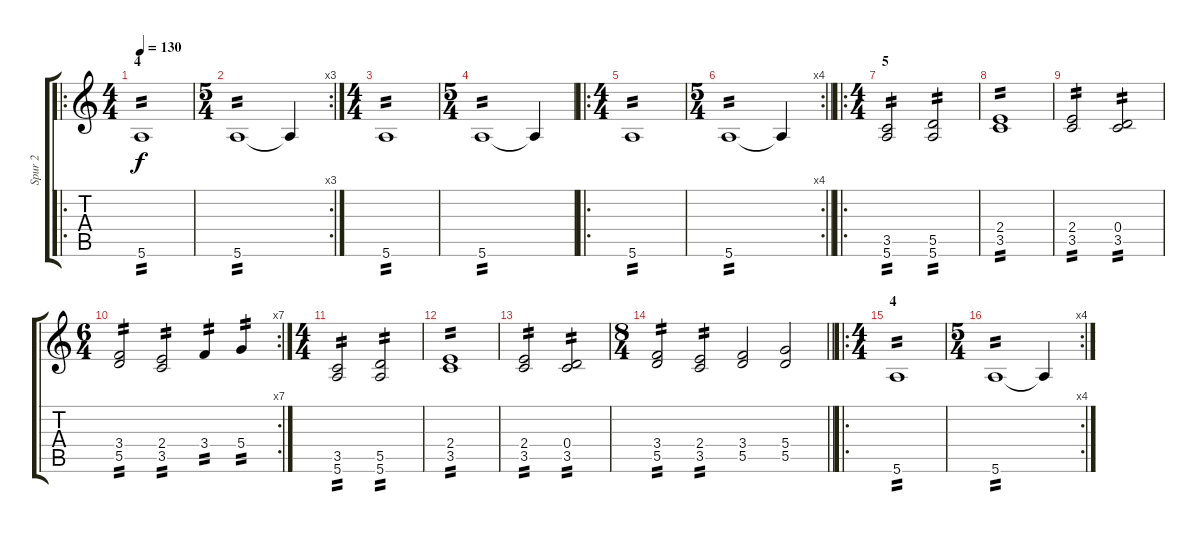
\track ("Spur 2" "Spur 2") {instrument distortionguitar}
\staff {score tabs}
\tuning (E4 B3 G3 D3 A2 E2) {hide}
\ro
\ts (4 4)
\section ("" "4")
\tempo 130
\clef g2
\ks c
5.6.1{tp 2 dy f} |
\rc 3
\ts (5 4)
5.6.1{tp 2} 5.6{t}.4 |
\ts (4 4)
5.6.1{tp 2} |
\ts (5 4)
5.6.1{tp 2} 5.6{t}.4 |
\ro
\ts (4 4)
5.6.1{tp 2} |
\rc 4
\ts (5 4)
\barLineRight lightlight
5.6.1{tp 2} 5.6{t}.4 |
\ro
\ts (4 4)
\section ("" "5")
(3.5 5.6).2{tp 2} (5.5 5.6).2{tp 2} |
(2.4 3.5).1{tp 2} |
(2.4 3.5).2{tp 2} (0.4 3.5).2{tp 2} |
\rc 7
\ts (6 4)
(3.4 5.5).2{tp 2} (2.4 3.5).2{tp 2} 3.4.4{tp 2} 5.4.4{tp 2} |
\ts (4 4)
(3.5 5.6).2{tp 2} (5.5 5.6).2{tp 2} |
(2.4 3.5).1{tp 2} |
(2.4 3.5).2{tp 2} (0.4 3.5).2{tp 2} |
\ts (8 4)
\barLineRight lightlight
(3.4 5.5).2{tp 2} (2.4 3.5).2{tp 2} (3.4 5.5).2 (5.4 5.5).2 |
\ro
\ts (4 4)
\section ("" "4")
5.6.1{tp 2} |
\rc 4
\ts (5 4)
5.6.1{tp 2} 5.6{t}.4
